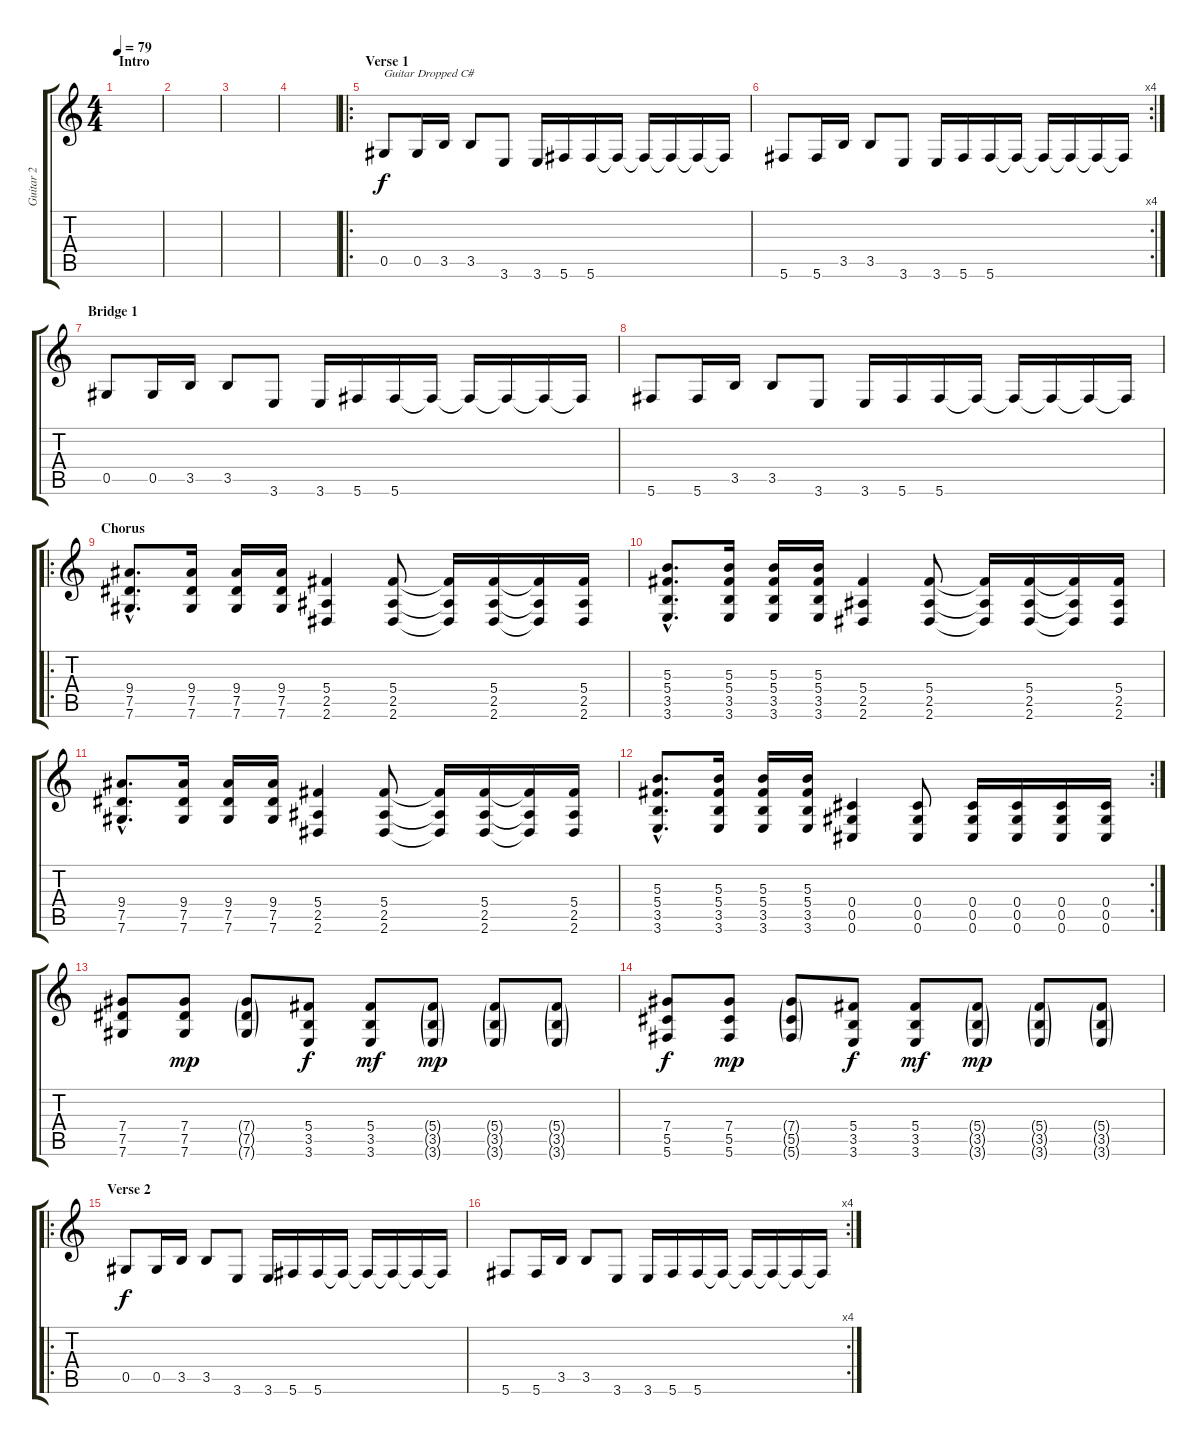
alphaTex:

\track ("Guitar 2" "Guitar 2") {instrument distortionguitar}
\staff {score tabs}
\tuning (Eb4 Bb3 Gb3 Db3 Ab2 Db2) {hide}
\ts (4 4)
\section ("" "Intro")
\tempo 79
\clef g2
\ks c
|
|
|
|
\ro
\section ("" "Verse 1")
0.5.8{txt "Guitar Dropped C#" instrument electricguitarjazz} 0.5.16 3.5.16 3.5.8 3.6.8 3.6.16 5.6.16 5.6.16 5.6{t}.16 5.6{t}.16 5.6{t}.16 5.6{t}.16 5.6{t}.16 |
\rc 4
5.6.8{instrument electricguitarjazz} 5.6.16 3.5.16 3.5.8 3.6.8 3.6.16 5.6.16 5.6.16 5.6{t}.16 5.6{t}.16 5.6{t}.16 5.6{t}.16 5.6{t}.16 |
\section ("" "Bridge 1")
0.5.8{instrument electricguitarjazz} 0.5.16 3.5.16 3.5.8 3.6.8 3.6.16 5.6.16 5.6.16 5.6{t}.16 5.6{t}.16 5.6{t}.16 5.6{t}.16 5.6{t}.16 |
5.6.8{instrument electricguitarjazz} 5.6.16 3.5.16 3.5.8 3.6.8 3.6.16 5.6.16 5.6.16 5.6{t}.16 5.6{t}.16 5.6{t}.16 5.6{t}.16 5.6{t}.16 |
\ro
\section ("" "Chorus")
(9.4{hac} 7.5{hac} 7.6{hac}).8{d volume 16 balance 15 instrument distortionguitar} (9.4 7.5 7.6).16 (9.4 7.5 7.6).16 (9.4 7.5 7.6).16 (5.4 2.5 2.6).4 (5.4 2.5 2.6).8 (5.4{t} 2.5{t} 2.6{t}).16 (5.4 2.5 2.6).16 (5.4{t} 2.5{t} 2.6{t}).16 (5.4 2.5 2.6).16 |
(5.3{hac} 5.4{hac} 3.5{hac} 3.6{hac}).8{d} (5.3 5.4 3.5 3.6).16 (5.3 5.4 3.5 3.6).16 (5.3 5.4 3.5 3.6).16 (5.4 2.5 2.6).4 (5.4 2.5 2.6).8 (5.4{t} 2.5{t} 2.6{t}).16 (5.4 2.5 2.6).16 (5.4{t} 2.5{t} 2.6{t}).16 (5.4 2.5 2.6).16 |
(9.4{hac} 7.5{hac} 7.6{hac}).8{d} (9.4 7.5 7.6).16 (9.4 7.5 7.6).16 (9.4 7.5 7.6).16 (5.4 2.5 2.6).4 (5.4 2.5 2.6).8 (5.4{t} 2.5{t} 2.6{t}).16 (5.4 2.5 2.6).16 (5.4{t} 2.5{t} 2.6{t}).16 (5.4 2.5 2.6).16 |
\rc 2
(5.3{hac} 5.4{hac} 3.5{hac} 3.6{hac}).8{d} (5.3 5.4 3.5 3.6).16 (5.3 5.4 3.5 3.6).16 (5.3 5.4 3.5 3.6).16 (0.4 0.5 0.6).4 (0.4 0.5 0.6).8 (0.4 0.5 0.6).16 (0.4 0.5 0.6).16 (0.4 0.5 0.6).16 (0.4 0.5 0.6).16 |
(7.4 7.5 7.6).8{instrument overdrivenguitar} (7.4 7.5 7.6).8{dy mp} (7.4{g} 7.5{g} 7.6{g}).8 (5.4 3.5 3.6).8{dy f} (5.4 3.5 3.6).8{dy mf} (5.4{g} 3.5{g} 3.6{g}).8{dy mp} (5.4{g} 3.5{g} 3.6{g}).8 (5.4{g} 3.5{g} 3.6{g}).8 |
(7.4 5.5 5.6).8{dy f instrument overdrivenguitar} (7.4 5.5 5.6).8{dy mp} (7.4{g} 5.5{g} 5.6{g}).8 (5.4 3.5 3.6).8{dy f} (5.4 3.5 3.6).8{dy mf} (5.4{g} 3.5{g} 3.6{g}).8{dy mp} (5.4{g} 3.5{g} 3.6{g}).8 (5.4{g} 3.5{g} 3.6{g}).8 |
\ro
\section ("" "Verse 2")
0.5.8{dy f instrument electricguitarjazz} 0.5.16 3.5.16 3.5.8 3.6.8 3.6.16 5.6.16 5.6.16 5.6{t}.16 5.6{t}.16 5.6{t}.16 5.6{t}.16 5.6{t}.16 |
\rc 4
5.6.8{instrument electricguitarjazz} 5.6.16 3.5.16 3.5.8 3.6.8 3.6.16 5.6.16 5.6.16 5.6{t}.16 5.6{t}.16 5.6{t}.16 5.6{t}.16 5.6{t}.16
